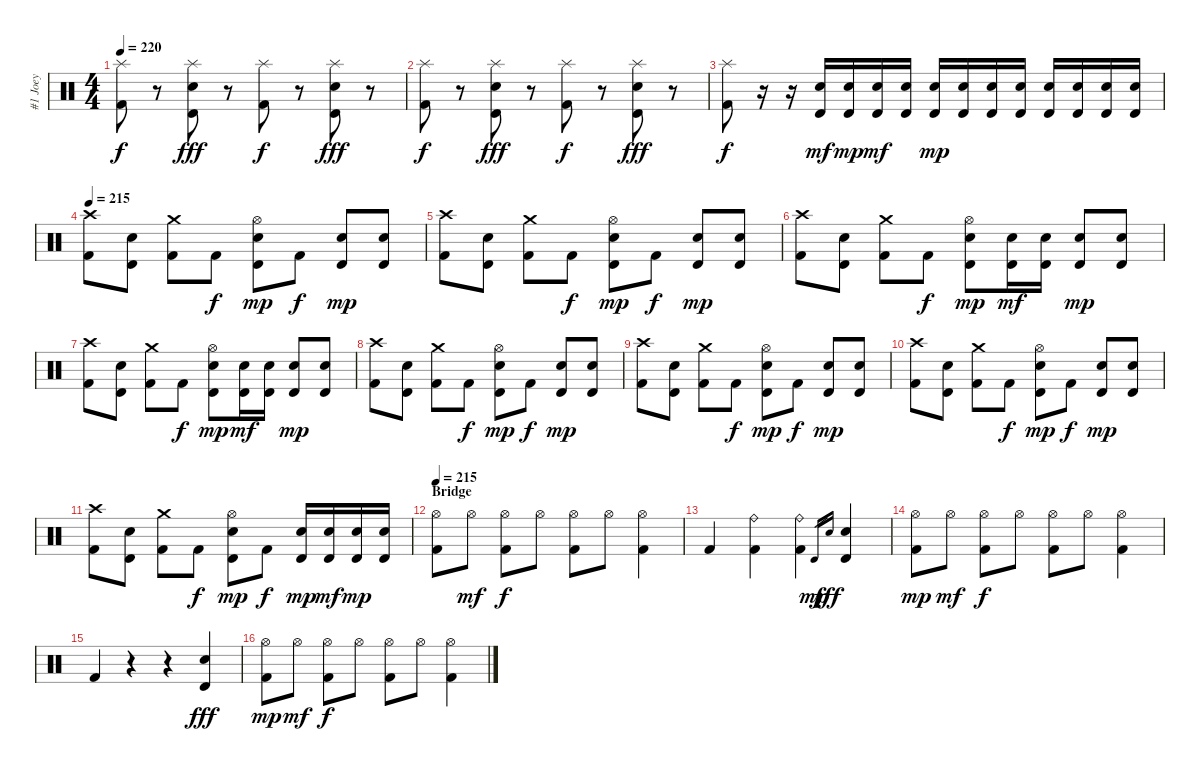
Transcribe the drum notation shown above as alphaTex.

\track ("#1 Joey" "#1 Joey") {instrument percussion}
\staff {score}
\articulation defaults
\ts (4 4)
\tempo 220
\clef neutral
\ks c
("Splash (hit)" "Kick (hit) 2").8{dy f} r.8 ("Splash (hit)" "Timbale high (hit)" "Electric Snare (hit)").8{dy fff} r.8 ("Splash (hit)" "Kick (hit) 2").8{dy f} r.8 ("Splash (hit)" "Timbale high (hit)" "Electric Snare (hit)").8{dy fff} r.8 |
("Splash (hit)" "Kick (hit) 2").8{dy f} r.8 ("Splash (hit)" "Timbale high (hit)" "Electric Snare (hit)").8{dy fff} r.8 ("Splash (hit)" "Kick (hit) 2").8{dy f} r.8 ("Splash (hit)" "Timbale high (hit)" "Electric Snare (hit)").8{dy fff} r.8 |
("Splash (hit)" "Kick (hit) 2").8{dy f} r.16 r.16 ("Timbale high (hit)" "Electric Snare (hit)").16{dy mf} ("Timbale high (hit)" "Electric Snare (hit)").16{dy mp} ("Timbale high (hit)" "Electric Snare (hit)").16{dy mf} ("Timbale high (hit)" "Electric Snare (hit)").16 ("Timbale high (hit)" "Electric Snare (hit)").16{dy mp} ("Timbale high (hit)" "Electric Snare (hit)").16 ("Timbale high (hit)" "Electric Snare (hit)").16 ("Timbale high (hit)" "Electric Snare (hit)").16 ("Timbale high (hit)" "Electric Snare (hit)").16 ("Timbale high (hit)" "Electric Snare (hit)").16 ("Timbale high (hit)" "Electric Snare (hit)").16 ("Timbale high (hit)" "Electric Snare (hit)").16 |
\tempo 215
("Crash high (hit)" "Kick (hit) 2").8 ("Timbale high (hit)" "Electric Snare (hit)").8 ("Crash medium (hit)" "Kick (hit) 2").8 "Kick (hit) 2".8{dy f} ("Hi-Hat (open)" "Timbale high (hit)" "Electric Snare (hit)").8{dy mp} "Kick (hit) 2".8{dy f} ("Timbale high (hit)" "Electric Snare (hit)").8{dy mp} ("Timbale high (hit)" "Electric Snare (hit)").8 |
("Crash high (hit)" "Kick (hit) 2").8 ("Timbale high (hit)" "Electric Snare (hit)").8 ("Crash medium (hit)" "Kick (hit) 2").8 "Kick (hit) 2".8{dy f} ("Hi-Hat (open)" "Timbale high (hit)" "Electric Snare (hit)").8{dy mp} "Kick (hit) 2".8{dy f} ("Timbale high (hit)" "Electric Snare (hit)").8{dy mp} ("Timbale high (hit)" "Electric Snare (hit)").8 |
("Crash high (hit)" "Kick (hit) 2").8 ("Timbale high (hit)" "Electric Snare (hit)").8 ("Crash medium (hit)" "Kick (hit) 2").8 "Kick (hit) 2".8{dy f} ("Hi-Hat (open)" "Timbale high (hit)" "Electric Snare (hit)").8{dy mp} ("Timbale high (hit)" "Electric Snare (hit)").16{dy mf} ("Timbale high (hit)" "Electric Snare (hit)").16 ("Timbale high (hit)" "Electric Snare (hit)").8{dy mp} ("Timbale high (hit)" "Electric Snare (hit)").8 |
("Crash high (hit)" "Kick (hit) 2").8 ("Timbale high (hit)" "Electric Snare (hit)").8 ("Crash medium (hit)" "Kick (hit) 2").8 "Kick (hit) 2".8{dy f} ("Hi-Hat (open)" "Timbale high (hit)" "Electric Snare (hit)").8{dy mp} ("Timbale high (hit)" "Electric Snare (hit)").16{dy mf} ("Timbale high (hit)" "Electric Snare (hit)").16 ("Timbale high (hit)" "Electric Snare (hit)").8{dy mp} ("Timbale high (hit)" "Electric Snare (hit)").8 |
("Crash high (hit)" "Kick (hit) 2").8 ("Timbale high (hit)" "Electric Snare (hit)").8 ("Crash medium (hit)" "Kick (hit) 2").8 "Kick (hit) 2".8{dy f} ("Hi-Hat (open)" "Timbale high (hit)" "Electric Snare (hit)").8{dy mp} "Kick (hit) 2".8{dy f} ("Timbale high (hit)" "Electric Snare (hit)").8{dy mp} ("Timbale high (hit)" "Electric Snare (hit)").8 |
("Crash high (hit)" "Kick (hit) 2").8 ("Timbale high (hit)" "Electric Snare (hit)").8 ("Crash medium (hit)" "Kick (hit) 2").8 "Kick (hit) 2".8{dy f} ("Hi-Hat (open)" "Timbale high (hit)" "Electric Snare (hit)").8{dy mp} "Kick (hit) 2".8{dy f} ("Timbale high (hit)" "Electric Snare (hit)").8{dy mp} ("Timbale high (hit)" "Electric Snare (hit)").8 |
("Crash high (hit)" "Kick (hit) 2").8 ("Timbale high (hit)" "Electric Snare (hit)").8 ("Crash medium (hit)" "Kick (hit) 2").8 "Kick (hit) 2".8{dy f} ("Hi-Hat (open)" "Timbale high (hit)" "Electric Snare (hit)").8{dy mp} "Kick (hit) 2".8{dy f} ("Timbale high (hit)" "Electric Snare (hit)").8{dy mp} ("Timbale high (hit)" "Electric Snare (hit)").8 |
("Crash high (hit)" "Kick (hit) 2").8 ("Timbale high (hit)" "Electric Snare (hit)").8 ("Crash medium (hit)" "Kick (hit) 2").8 "Kick (hit) 2".8{dy f} ("Hi-Hat (open)" "Timbale high (hit)" "Electric Snare (hit)").8{dy mp} "Kick (hit) 2".8{dy f} ("Timbale high (hit)" "Electric Snare (hit)").16{dy mp} ("Timbale high (hit)" "Electric Snare (hit)").16{dy mf} ("Timbale high (hit)" "Electric Snare (hit)").16{dy mp} ("Timbale high (hit)" "Electric Snare (hit)").16 |
\section ("" "Bridge")
\tempo 215
("Hi-Hat (open)" "Kick (hit) 2").8 "Hi-Hat (open)".8{dy mf} ("Hi-Hat (open)" "Kick (hit) 2").8{dy f} "Hi-Hat (open)".8 ("Hi-Hat (open)" "Kick (hit) 2").8 "Hi-Hat (open)".8 ("Hi-Hat (open)" "Kick (hit) 2").4 |
"Kick (hit) 2".4 ("Ride (bell)" "Kick (hit) 2").4 ("Ride (bell)" "Kick (hit) 2").4 "Timbale high (hit)".16{gr dy mp} "Electric Snare (hit)".16{gr dy fff} ("Timbale high (hit)" "Electric Snare (hit)").4 |
("Hi-Hat (open)" "Kick (hit) 2").8{dy mp} "Hi-Hat (open)".8{dy mf} ("Hi-Hat (open)" "Kick (hit) 2").8{dy f} "Hi-Hat (open)".8 ("Hi-Hat (open)" "Kick (hit) 2").8 "Hi-Hat (open)".8 ("Hi-Hat (open)" "Kick (hit) 2").4 |
"Kick (hit) 2".4 r.4 r.4 ("Timbale high (hit)" "Electric Snare (hit)").4{dy fff} |
("Hi-Hat (open)" "Kick (hit) 2").8{dy mp} "Hi-Hat (open)".8{dy mf} ("Hi-Hat (open)" "Kick (hit) 2").8{dy f} "Hi-Hat (open)".8 ("Hi-Hat (open)" "Kick (hit) 2").8 "Hi-Hat (open)".8 ("Hi-Hat (open)" "Kick (hit) 2").4
